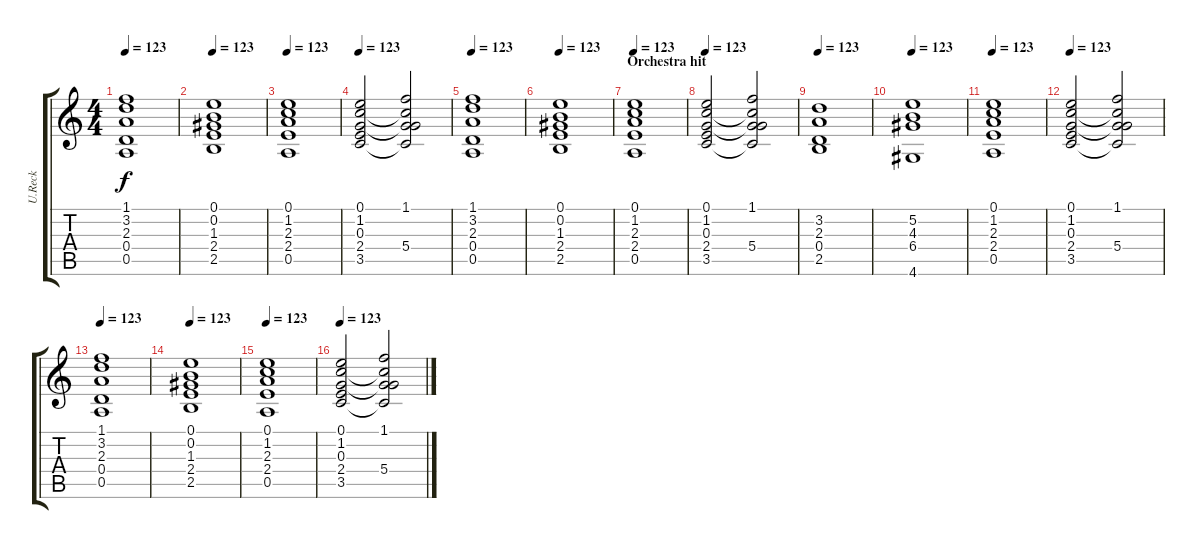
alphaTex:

\track ("U.Reck" "U.Reck") {instrument stringensemble1}
\staff {score tabs}
\tuning (E5 B4 G4 D4 A3 E3) {hide}
\ts (4 4)
\tempo 123
\clef g2
\ks c
(1.1 3.2 2.3 0.4 0.5).1{dy f} |
\tempo 123
(0.1 0.2 1.3 2.4 2.5).1 |
\tempo 123
(0.1 1.2 2.3 2.4 0.5).1 |
\tempo 123
(0.1 1.2 0.3 2.4 3.5).2 (1.1 1.2{t} 0.3{t} 5.4 3.5{t}).2 |
\tempo 123
(1.1 3.2 2.3 0.4 0.5).1 |
\tempo 123
(0.1 0.2 1.3 2.4 2.5).1 |
\section ("" "Orchestra hit")
\tempo 123
(0.1 1.2 2.3 2.4 0.5).1 |
\tempo 123
(0.1 1.2 0.3 2.4 3.5).2 (1.1 1.2{t} 0.3{t} 5.4 3.5{t}).2 |
\tempo 123
(3.2 2.3 0.4 2.5).1 |
\tempo 123
(5.2 4.3 6.4 4.6).1 |
\tempo 123
(0.1 1.2 2.3 2.4 0.5).1 |
\tempo 123
(0.1 1.2 0.3 2.4 3.5).2 (1.1 1.2{t} 0.3{t} 5.4 3.5{t}).2 |
\tempo 123
(1.1 3.2 2.3 0.4 0.5).1 |
\tempo 123
(0.1 0.2 1.3 2.4 2.5).1 |
\tempo 123
(0.1 1.2 2.3 2.4 0.5).1 |
\tempo 123
(0.1 1.2 0.3 2.4 3.5).2 (1.1 1.2{t} 0.3{t} 5.4 3.5{t}).2
